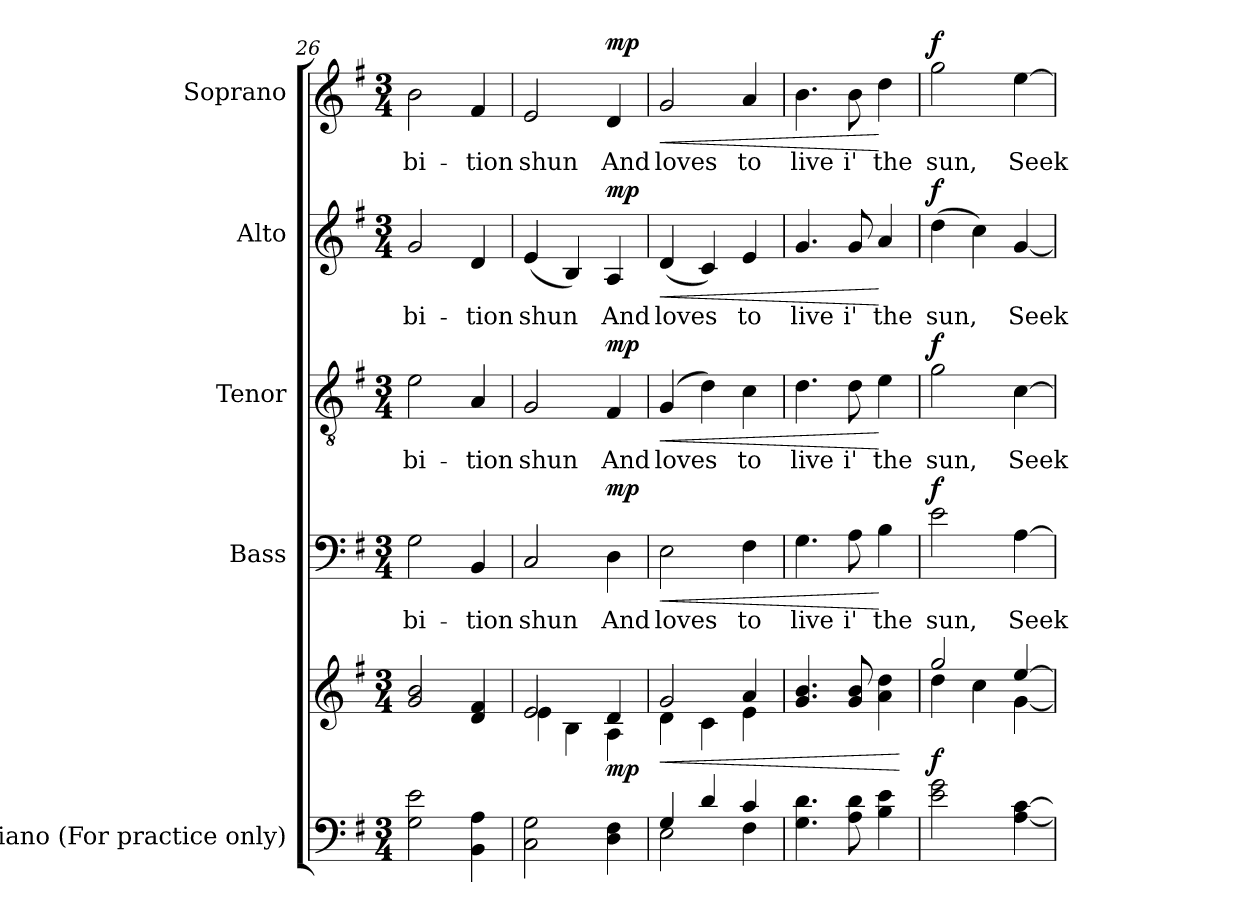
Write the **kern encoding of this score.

**kern	**kern	**dynam	**kern	**text	**dynam	**kern	**text	**dynam	**kern	**text	**dynam	**kern	**text	**dynam
*part5	*part5	*part5	*part4	*part4	*part4	*part3	*part3	*part3	*part2	*part2	*part2	*part1	*part1	*part1
*staff6	*staff5	*staff5/6	*staff4	*staff4	*staff4	*staff3	*staff3	*staff3	*staff2	*staff2	*staff2	*staff1	*staff1	*staff1
*I"Piano (For  practice  only)	*	*	*I"Bass	*	*	*I"Tenor	*	*	*I"Alto	*	*	*I"Soprano	*	*
*I'Pno.	*	*	*I'B.	*	*	*I'T.	*	*	*I'A.	*	*	*I'S.	*	*
*clefF4	*clefG2	*	*clefF4	*	*	*clefGv2	*	*	*clefG2	*	*	*clefG2	*	*
*	*	*	*	*	*	*ITrd7c12	*	*	*	*	*	*	*	*
*k[f#]	*k[f#]	*	*k[f#]	*	*	*k[f#]	*	*	*k[f#]	*	*	*k[f#]	*	*
*G:	*G:	*	*G:	*	*	*G:	*	*	*G:	*	*	*G:	*	*
*M3/4	*M3/4	*	*M3/4	*	*	*M3/4	*	*	*M3/4	*	*	*M3/4	*	*
=26	=26	=26	=26	=26	=26	=26	=26	=26	=26	=26	=26	=26	=26	=26
!	!	!	!	!LO:LY:b:color=#000000	!	!	!	!	!	!	!	!	!	!
!	!	!	!	!	!	!	!LO:LY:b:color=#000000	!	!	!	!	!	!	!
!	!	!	!	!	!	!	!	!	!	!LO:LY:b:color=#000000	!	!	!	!
!	!	!	!	!	!	!	!	!	!	!	!	!	!LO:LY:b:color=#000000	!
2Gi\ 2ei	2gi/ 2bi	.	2Gi\	-bi-	.	2Ei\	-bi-	.	2gi/	-bi-	.	2bi\	-bi-	.
!	!	!	!	!LO:LY:b:color=#000000	!	!	!	!	!	!	!	!	!	!
!	!	!	!	!	!	!	!LO:LY:b:color=#000000	!	!	!	!	!	!	!
!	!	!	!	!	!	!	!	!	!	!LO:LY:b:color=#000000	!	!	!	!
!	!	!	!	!	!	!	!	!	!	!	!	!	!LO:LY:b:color=#000000	!
4BBi\ 4Ai	4di/ 4f#i	.	4BBi/	-tion	.	4AAi/	-tion	.	4di/	-tion	.	4f#i/	-tion	.
=27	=27	=27	=27	=27	=27	=27	=27	=27	=27	=27	=27	=27	=27	=27
*	*^	*	*	*	*	*	*	*	*	*	*	*	*	*
!	!	!	!	!	!LO:LY:b:color=#000000	!	!	!	!	!	!	!	!	!	!
!	!	!	!	!	!	!	!	!LO:LY:b:color=#000000	!	!	!	!	!	!	!
!	!	!	!	!	!	!	!	!	!	!	!LO:LY:b:color=#000000	!	!	!	!
!	!	!	!	!	!	!	!	!	!	!	!	!	!	!LO:LY:b:color=#000000	!
2Ci\ 2Gi	2ei/	4ei\	.	2Ci/	shun	.	2GGi/	shun	.	(4ei/	shun	.	2ei/	shun	.
.	.	4Bi\	.	.	.	.	.	.	.	4Bi/)	.	.	.	.	.
!	!	!	!	!	!LO:LY:b:color=#000000	!	!	!	!	!	!	!	!	!	!
!	!	!	!	!	!	!	!	!LO:LY:b:color=#000000	!	!	!	!	!	!	!
!	!	!	!	!	!	!	!	!	!	!	!LO:LY:b:color=#000000	!	!	!	!
!	!	!	!	!	!	!	!	!	!	!	!	!	!	!LO:LY:b:color=#000000	!
4Di\ 4F#i	4di/	4Ai\	mp	4Di\	And	mp	4FF#i/	And	mp	4Ai/	And	mp	4di/	And	mp
=28	=28	=28	=28	=28	=28	=28	=28	=28	=28	=28	=28	=28	=28	=28	=28
*^	*	*	*	*	*	*	*	*	*	*	*	*	*	*	*
!	!	!	!	!LO:HP:b	!	!	!	!	!	!	!	!	!	!	!	!
!	!	!	!	!	!	!LO:LY:b:color=#000000	!LO:HP:b	!	!	!	!	!	!	!	!	!
!	!	!	!	!	!	!	!	!	!LO:LY:b:color=#000000	!LO:HP:b	!	!	!	!	!	!
!	!	!	!	!	!	!	!	!	!	!	!	!LO:LY:b:color=#000000	!LO:HP:b	!	!	!
!	!	!	!	!	!	!	!	!	!	!	!	!	!	!	!LO:LY:b:color=#000000	!LO:HP:b
4Gi/	2Ei\	2gi/	4di\	<	2Ei\	loves	<	(4GGi/	loves	<	(4di/	loves	<	2gi/	loves	<
4di/	.	.	4ci\	.	.	.	.	4Di\)	.	.	4ci/)	.	.	.	.	.
!	!	!	!	!	!	!LO:LY:b:color=#000000	!	!	!	!	!	!	!	!	!	!
!	!	!	!	!	!	!	!	!	!LO:LY:b:color=#000000	!	!	!	!	!	!	!
!	!	!	!	!	!	!	!	!	!	!	!	!LO:LY:b:color=#000000	!	!	!	!
!	!	!	!	!	!	!	!	!	!	!	!	!	!	!	!LO:LY:b:color=#000000	!
4ci/	4F#i\	4ai/	4ei\	.	4F#i\	to	.	4Ci\	to	.	4ei/	to	.	4ai/	to	.
*v	*v	*	*	*	*	*	*	*	*	*	*	*	*	*	*	*
*	*v	*v	*	*	*	*	*	*	*	*	*	*	*	*	*
=29	=29	=29	=29	=29	=29	=29	=29	=29	=29	=29	=29	=29	=29	=29
*^	*^	*	*	*	*	*	*	*	*	*	*	*	*	*
!	!	!	!	!	!	!LO:LY:b:color=#000000	!	!	!	!	!	!	!	!	!	!
*v	*v	*	*	*	*	*	*	*	*	*	*	*	*	*	*	*
*	*v	*v	*	*	*	*	*	*	*	*	*	*	*	*	*
*^	*^	*	*	*	*	*	*	*	*	*	*	*	*	*
!	!	!	!	!	!	!	!	!	!LO:LY:b:color=#000000	!	!	!	!	!	!	!
*v	*v	*	*	*	*	*	*	*	*	*	*	*	*	*	*	*
*	*v	*v	*	*	*	*	*	*	*	*	*	*	*	*	*
*^	*^	*	*	*	*	*	*	*	*	*	*	*	*	*
!	!	!	!	!	!	!	!	!	!	!	!	!LO:LY:b:color=#000000	!	!	!	!
*v	*v	*	*	*	*	*	*	*	*	*	*	*	*	*	*	*
*	*v	*v	*	*	*	*	*	*	*	*	*	*	*	*	*
*^	*^	*	*	*	*	*	*	*	*	*	*	*	*	*
!	!	!	!	!	!	!	!	!	!	!	!	!	!	!	!LO:LY:b:color=#000000	!
*v	*v	*	*	*	*	*	*	*	*	*	*	*	*	*	*	*
*	*v	*v	*	*	*	*	*	*	*	*	*	*	*	*	*
4.Gi\ 4.di	4.gi/ 4.bi	.	4.Gi\	live	.	4.Di\	live	.	4.gi/	live	.	4.bi\	live	.
!	!	!	!	!LO:LY:b:color=#000000	!	!	!	!	!	!	!	!	!	!
!	!	!	!	!	!	!	!LO:LY:b:color=#000000	!	!	!	!	!	!	!
!	!	!	!	!	!	!	!	!	!	!LO:LY:b:color=#000000	!	!	!	!
!	!	!	!	!	!	!	!	!	!	!	!	!	!LO:LY:b:color=#000000	!
8Ai\ 8di	8gi/ 8bi	.	8Ai\	i'	.	8Di\	i'	.	8gi/	i'	.	8bi\	i'	.
!	!	!	!	!LO:LY:b:color=#000000	!	!	!	!	!	!	!	!	!	!
!	!	!	!	!	!	!	!LO:LY:b:color=#000000	!	!	!	!	!	!	!
!	!	!	!	!	!	!	!	!	!	!LO:LY:b:color=#000000	!	!	!	!
!	!	!	!	!	!	!	!	!	!	!	!	!	!LO:LY:b:color=#000000	!
4Bi\ 4ei	4ai\ 4ddi	.	4Bi\	the	[	4Ei\	the	[	4ai/	the	[	4ddi\	the	[
.	.	[	.	.	.	.	.	.	.	.	.	.	.	.
=30	=30	=30	=30	=30	=30	=30	=30	=30	=30	=30	=30	=30	=30	=30
*	*^	*	*	*	*	*	*	*	*	*	*	*	*	*
!	!	!	!	!	!LO:LY:b:color=#000000	!	!	!	!	!	!	!	!	!	!
!	!	!	!	!	!	!	!	!LO:LY:b:color=#000000	!	!	!	!	!	!	!
!	!	!	!	!	!	!	!	!	!	!	!LO:LY:b:color=#000000	!	!	!	!
!	!	!	!	!	!	!	!	!	!	!	!	!	!	!LO:LY:b:color=#000000	!
2ei\ 2gi	2ggi/	4ddi\	f	2ei\	sun,	f	2Gi\	sun,	f	(4ddi\	sun,	f	2ggi\	sun,	f
.	.	4cci\	.	.	.	.	.	.	.	4cci\)	.	.	.	.	.
!	!	!	!	!	!LO:LY:b:color=#000000	!	!	!	!	!	!	!	!	!	!
!	!	!	!	!	!	!	!	!LO:LY:b:color=#000000	!	!	!	!	!	!	!
!	!	!	!	!	!	!	!	!	!	!	!LO:LY:b:color=#000000	!	!	!	!
!	!	!	!	!	!	!	!	!	!	!	!	!	!	!LO:LY:b:color=#000000	!
[<4Ai\ [>4ci	[>4eei/	[<4gi\	.	[>4Ai\	Seek-	.	[>4Ci\	Seek-	.	[<4gi/	Seek-	.	[>4eei\	Seek-	.
*	*v	*v	*	*	*	*	*	*	*	*	*	*	*	*	*
=	=	=	=	=	=	=	=	=	=	=	=	=	=	=
*-	*-	*-	*-	*-	*-	*-	*-	*-	*-	*-	*-	*-	*-	*-
